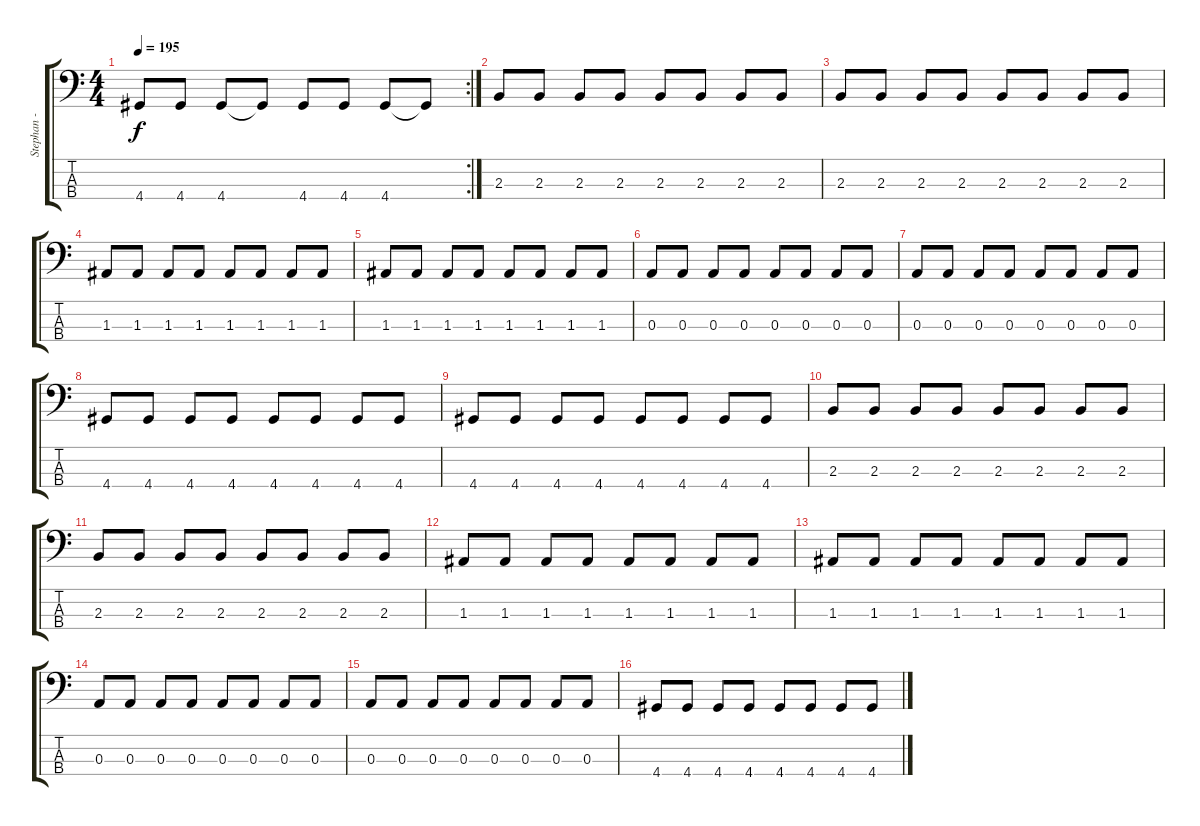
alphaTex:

\track ("Stephan - Bass" "Stephan - ") {instrument slapbass2}
\staff {score tabs}
\tuning (G2 D2 A1 E1) {hide}
\rc 2
\ts (4 4)
\tempo 195
\clef f4
\ks c
4.4.8{dy f} 4.4.8 4.4.8 4.4{t}.8 4.4.8 4.4.8 4.4.8 4.4{t}.8 |
2.3.8 2.3.8 2.3.8 2.3.8 2.3.8 2.3.8 2.3.8 2.3.8 |
2.3.8 2.3.8 2.3.8 2.3.8 2.3.8 2.3.8 2.3.8 2.3.8 |
1.3.8 1.3.8 1.3.8 1.3.8 1.3.8 1.3.8 1.3.8 1.3.8 |
1.3.8 1.3.8 1.3.8 1.3.8 1.3.8 1.3.8 1.3.8 1.3.8 |
0.3.8 0.3.8 0.3.8 0.3.8 0.3.8 0.3.8 0.3.8 0.3.8 |
0.3.8 0.3.8 0.3.8 0.3.8 0.3.8 0.3.8 0.3.8 0.3.8 |
4.4.8 4.4.8 4.4.8 4.4.8 4.4.8 4.4.8 4.4.8 4.4.8 |
4.4.8 4.4.8 4.4.8 4.4.8 4.4.8 4.4.8 4.4.8 4.4.8 |
2.3.8 2.3.8 2.3.8 2.3.8 2.3.8 2.3.8 2.3.8 2.3.8 |
2.3.8 2.3.8 2.3.8 2.3.8 2.3.8 2.3.8 2.3.8 2.3.8 |
1.3.8 1.3.8 1.3.8 1.3.8 1.3.8 1.3.8 1.3.8 1.3.8 |
1.3.8 1.3.8 1.3.8 1.3.8 1.3.8 1.3.8 1.3.8 1.3.8 |
0.3.8 0.3.8 0.3.8 0.3.8 0.3.8 0.3.8 0.3.8 0.3.8 |
0.3.8 0.3.8 0.3.8 0.3.8 0.3.8 0.3.8 0.3.8 0.3.8 |
4.4.8 4.4.8 4.4.8 4.4.8 4.4.8 4.4.8 4.4.8 4.4.8
